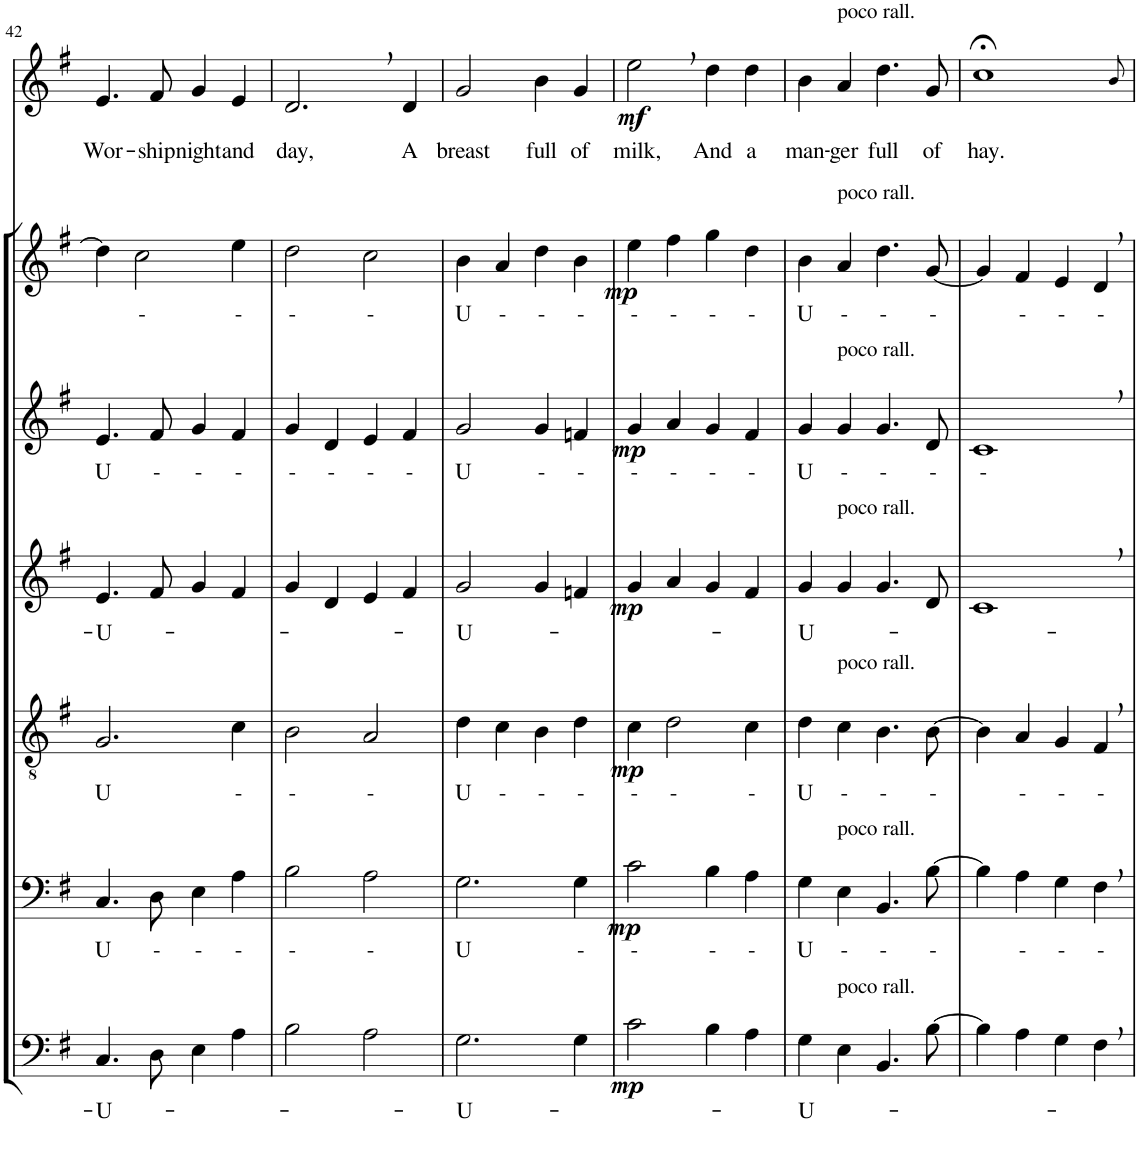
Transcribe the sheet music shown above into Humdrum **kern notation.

**kern	**text	**dynam	**kern	**text	**dynam	**kern	**text	**dynam	**kern	**text	**dynam	**kern	**text	**dynam	**kern	**text	**dynam	**kern	**text	**dynam
*part7	*part7	*part7	*part6	*part6	*part6	*part5	*part5	*part5	*part4	*part4	*part4	*part3	*part3	*part3	*part2	*part2	*part2	*part1	*part1	*part1
*staff7	*staff7	*staff7	*staff6	*staff6	*staff6	*staff5	*staff5	*staff5	*staff4	*staff4	*staff4	*staff3	*staff3	*staff3	*staff2	*staff2	*staff2	*staff1	*staff1	*staff1
*I"Bassi II	*	*	*I"Bassi I	*	*	*I"Tenori	*	*	*I"Contralti II	*	*	*I"Contralti I	*	*	*I"Soprani	*	*	*I"Solista	*	*
!!LO:PB:g=z
*clefF4	*	*	*clefF4	*	*	*clefGv2	*	*	*clefG2	*	*	*clefG2	*	*	*clefG2	*	*	*clefG2	*	*
*	*	*	*	*	*	*	*	*	*	*	*	*	*	*	*Trd1c2	*	*	*	*	*
*k[f#]	*	*	*k[f#]	*	*	*k[f#]	*	*	*k[f#]	*	*	*k[f#]	*	*	*k[f#]	*	*	*k[f#]	*	*
*G:	*	*	*G:	*	*	*G:	*	*	*G:	*	*	*G:	*	*	*G:	*	*	*G:	*	*
*M4/4	*	*	*M4/4	*	*	*M4/4	*	*	*M4/4	*	*	*M4/4	*	*	*M4/4	*	*	*M4/4	*	*
=42	=42	=42	=42	=42	=42	=42	=42	=42	=42	=42	=42	=42	=42	=42	=42	=42	=42	=42	=42	=42
!	!LO:LY:b	!	!	!LO:LY:b	!	!	!LO:LY:b	!	!	!LO:LY:b	!	!	!LO:LY:b	!	!	!	!	!	!LO:LY:b	!
4.C/	-U-	.	4.C/	U	.	2.G/	U	.	4.e/	U-	.	4.e/	U	.	4dd\]	.	.	4.e/	Wor-	.
!	!	!	!	!	!	!	!	!	!	!	!	!	!	!	!	!LO:LY:b	!	!	!	!
.	.	.	.	.	.	.	.	.	.	.	.	.	.	.	2cc\	-	.	.	.	.
!	!	!	!	!LO:LY:b	!	!	!	!	!	!	!	!	!LO:LY:b	!	!	!	!	!	!LO:LY:b	!
8D\	.	.	8D\	-	.	.	.	.	8f#/	.	.	8f#/	-	.	.	.	.	8f#/	-ship	.
!	!	!	!	!LO:LY:b	!	!	!	!	!	!	!	!	!LO:LY:b	!	!	!	!	!	!LO:LY:b	!
4E\	.	.	4E\	-	.	.	.	.	4g/	.	.	4g/	-	.	.	.	.	4g/	night	.
!	!	!	!	!LO:LY:b	!	!	!LO:LY:b	!	!	!	!	!	!LO:LY:b	!	!	!LO:LY:b	!	!	!LO:LY:b	!
4A\	.	.	4A\	-	.	4c\	-	.	4f#/	.	.	4f#/	-	.	4ee\	-	.	4e/	and	.
=43	=43	=43	=43	=43	=43	=43	=43	=43	=43	=43	=43	=43	=43	=43	=43	=43	=43	=43	=43	=43
!	!	!	!	!LO:LY:b	!	!	!LO:LY:b	!	!	!	!	!	!LO:LY:b	!	!	!LO:LY:b	!	!	!LO:LY:b	!
2B\	.	.	2B\	-	.	2B\	-	.	4g/	.	.	4g/	-	.	2dd\	-	.	2.d,/	day,	.
!	!	!	!	!	!	!	!	!	!	!	!	!	!LO:LY:b	!	!	!	!	!	!	!
.	.	.	.	.	.	.	.	.	4d/	.	.	4d/	-	.	.	.	.	.	.	.
!	!	!	!	!LO:LY:b	!	!	!LO:LY:b	!	!	!	!	!	!LO:LY:b	!	!	!LO:LY:b	!	!	!	!
2A\	.	.	2A\	-	.	2A/	-	.	4e/	.	.	4e/	-	.	2cc\	-	.	.	.	.
!	!	!	!	!	!	!	!	!	!	!	!	!	!LO:LY:b	!	!	!	!	!	!LO:LY:b	!
.	.	.	.	.	.	.	.	.	4f#/	.	.	4f#/	-	.	.	.	.	4d/	A	.
=44	=44	=44	=44	=44	=44	=44	=44	=44	=44	=44	=44	=44	=44	=44	=44	=44	=44	=44	=44	=44
!	!LO:LY:b	!	!	!LO:LY:b	!	!	!LO:LY:b	!	!	!LO:LY:b	!	!	!LO:LY:b	!	!	!LO:LY:b	!	!	!LO:LY:b	!
2.G\	-U-	.	2.G\	U	.	4d\	U	.	2g/	-U-	.	2g/	U	.	4b\	U	.	2g/	breast	.
!	!	!	!	!	!	!	!LO:LY:b	!	!	!	!	!	!	!	!	!LO:LY:b	!	!	!	!
.	.	.	.	.	.	4c\	-	.	.	.	.	.	.	.	4a/	-	.	.	.	.
!	!	!	!	!	!	!	!LO:LY:b	!	!	!	!	!	!LO:LY:b	!	!	!LO:LY:b	!	!	!LO:LY:b	!
.	.	.	.	.	.	4B\	-	.	4g/	.	.	4g/	-	.	4dd\	-	.	4b\	full	.
!	!	!	!	!LO:LY:b	!	!	!LO:LY:b	!	!	!	!	!	!LO:LY:b	!	!	!LO:LY:b	!	!	!LO:LY:b	!
4G\	.	.	4G\	-	.	4d\	-	.	4fn/	.	.	4fn/	-	.	4b\	-	.	4g/	of	.
=45	=45	=45	=45	=45	=45	=45	=45	=45	=45	=45	=45	=45	=45	=45	=45	=45	=45	=45	=45	=45
!	!	!LO:DY:b	!	!LO:LY:b	!LO:DY:b	!	!LO:LY:b	!LO:DY:b	!	!	!LO:DY:b	!	!LO:LY:b	!LO:DY:b	!	!LO:LY:b	!LO:DY:b	!	!LO:LY:b	!LO:DY:b
2c\	.	mp	2c\	-	mp	4c\	-	mp	4g/	.	mp	4g/	-	mp	4ee\	-	mp	2ee,\	milk,	mf
!	!	!	!	!	!	!	!LO:LY:b	!	!	!	!	!	!LO:LY:b	!	!	!LO:LY:b	!	!	!	!
.	.	.	.	.	.	2d\	-	.	4a/	.	.	4a/	-	.	4ff#\	-	.	.	.	.
!	!	!	!	!LO:LY:b	!	!	!	!	!	!	!	!	!LO:LY:b	!	!	!LO:LY:b	!	!	!LO:LY:b	!
4B\	.	.	4B\	-	.	.	.	.	4g/	.	.	4g/	-	.	4gg\	-	.	4dd\	And	.
!	!	!	!	!LO:LY:b	!	!	!LO:LY:b	!	!	!	!	!	!LO:LY:b	!	!	!LO:LY:b	!	!	!LO:LY:b	!
4A\	.	.	4A\	-	.	4c\	-	.	4f#/	.	.	4f#/	-	.	4dd\	-	.	4dd\	a	.
=46	=46	=46	=46	=46	=46	=46	=46	=46	=46	=46	=46	=46	=46	=46	=46	=46	=46	=46	=46	=46
!	!LO:LY:b	!	!	!LO:LY:b	!	!	!LO:LY:b	!	!	!LO:LY:b	!	!	!LO:LY:b	!	!	!LO:LY:b	!	!	!LO:LY:b	!
4G\	-U-	.	4G\	U	.	4d\	U	.	4g/	-U-	.	4g/	U	.	4b\	U	.	4b\	man-	.
!	!	!	!	!	!	!	!	!	!	!	!	!	!	!	!	!	!	!LO:TX:a:t=poco rall.	!	!
!	!	!	!	!	!	!	!	!	!	!	!	!	!	!	!LO:TX:a:t=poco rall.	!	!	!	!	!
!	!	!	!	!	!	!	!	!	!	!	!	!LO:TX:a:t=poco rall.	!	!	!	!	!	!	!	!
!	!	!	!	!	!	!	!	!	!LO:TX:a:t=poco rall.	!	!	!	!	!	!	!	!	!	!	!
!	!	!	!	!	!	!LO:TX:a:t=poco rall.	!	!	!	!	!	!	!	!	!	!	!	!	!	!
!	!	!	!LO:TX:a:t=poco rall.	!	!	!	!	!	!	!	!	!	!	!	!	!	!	!	!	!
!LO:TX:a:t=poco rall.	!	!	!	!	!	!	!	!	!	!	!	!	!	!	!	!	!	!	!	!
!	!	!	!	!LO:LY:b	!	!	!LO:LY:b	!	!	!	!	!	!LO:LY:b	!	!	!LO:LY:b	!	!	!LO:LY:b	!
4E\	.	.	4E\	-	.	4c\	-	.	4g/	.	.	4g/	-	.	4a/	-	.	4a/	-ger	.
!	!	!	!	!LO:LY:b	!	!	!LO:LY:b	!	!	!	!	!	!LO:LY:b	!	!	!LO:LY:b	!	!	!LO:LY:b	!
4.BB/	.	.	4.BB/	-	.	4.B\	-	.	4.g/	.	.	4.g/	-	.	4.dd\	-	.	4.dd\	full	.
!	!	!	!	!LO:LY:b	!	!	!LO:LY:b	!	!	!	!	!	!LO:LY:b	!	!	!LO:LY:b	!	!	!LO:LY:b	!
[8B\	.	.	[8B\	-	.	[8B\	-	.	8d/	.	.	8d/	-	.	[8g/	-	.	8g/	of	.
=47	=47	=47	=47	=47	=47	=47	=47	=47	=47	=47	=47	=47	=47	=47	=47	=47	=47	=47	=47	=47
!	!	!	!	!	!	!	!	!	!	!	!	!	!LO:LY:b	!	!	!	!	!	!LO:LY:b	!
4B\]	.	.	4B\]	.	.	4B\]	.	.	1c,	.	.	1c,	-	.	4g/]	.	.	1cc;<	hay.	.
!	!	!	!	!LO:LY:b	!	!	!LO:LY:b	!	!	!	!	!	!	!	!	!LO:LY:b	!	!	!	!
4A\	.	.	4A\	-	.	4A/	-	.	.	.	.	.	.	.	4f#/	-	.	.	.	.
!	!	!	!	!LO:LY:b	!	!	!LO:LY:b	!	!	!	!	!	!	!	!	!LO:LY:b	!	!	!	!
4G\	.	.	4G\	-	.	4G/	-	.	.	.	.	.	.	.	4e/	-	.	.	.	.
!	!	!	!	!LO:LY:b	!	!	!LO:LY:b	!	!	!	!	!	!	!	!	!LO:LY:b	!	!	!	!
4F#,\	.	.	4F#,\	-	.	4F#,/	-	.	.	.	.	.	.	.	4d,/	-	.	.	.	.
.	.	.	.	.	.	.	.	.	.	.	.	.	.	.	.	.	.	8qb/	.	.
=	=	=	=	=	=	=	=	=	=	=	=	=	=	=	=	=	=	=	=	=
*-	*-	*-	*-	*-	*-	*-	*-	*-	*-	*-	*-	*-	*-	*-	*-	*-	*-	*-	*-	*-
